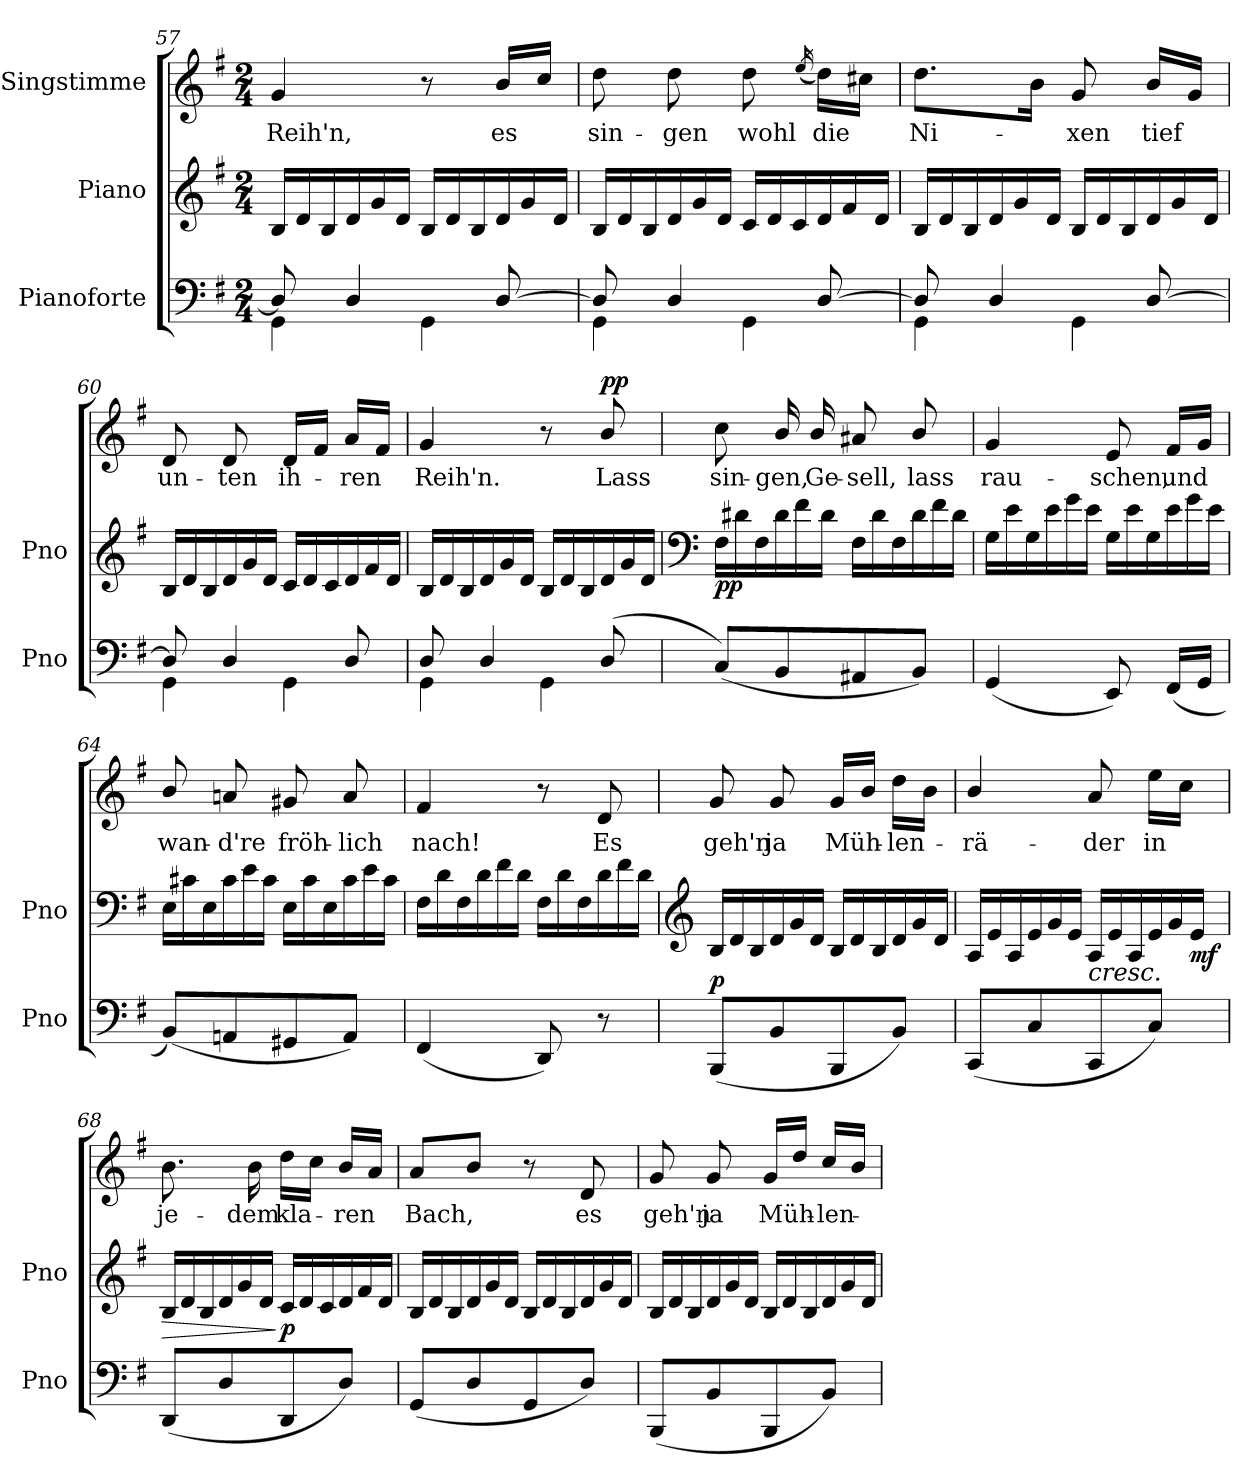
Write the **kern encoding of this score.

**kern	**dynam	**kern	**dynam	**kern	**text	**dynam
*part3	*part3	*part2	*part2	*part1	*part1	*part1
*staff3	*staff3	*staff2	*staff2	*staff1	*staff1	*staff1
*I"Pianoforte	*	*I"Piano	*	*I"Singstimme	*	*
*I'Pno	*	*I'Pno	*	*	*	*
!!LO:LB:g=z
*clefF4	*	*clefG2	*	*clefG2	*	*
*k[f#]	*	*k[f#]	*	*k[f#]	*	*
*M2/4	*	*M2/4	*	*M2/4	*	*
=57	=57	=57	=57	=57	=57	=57
*^	*	*	*	*	*	*
*	*	*	*Xtuplet	*	*	*	*
!	!	!	!	!	!	!LO:LY:b	!
8D/]	4GG\	.	24B/LL	.	4g/	Reih'n,	.
.	.	.	24d/	.	.	.	.
.	.	.	24B/	.	.	.	.
4D/	.	.	24d/	.	.	.	.
.	.	.	24g/	.	.	.	.
.	.	.	24d/JJ	.	.	.	.
.	4GG\	.	24B/LL	.	8r	.	.
.	.	.	24d/	.	.	.	.
.	.	.	24B/	.	.	.	.
!	!	!	!	!	!	!LO:LY:b	!
[8D/	.	.	24d/	.	16b/LL	es	.
.	.	.	24g/	.	.	.	.
.	.	.	.	.	16cc/JJ	.	.
.	.	.	24d/JJ	.	.	.	.
=58	=58	=58	=58	=58	=58	=58	=58
!	!	!	!	!	!	!LO:LY:b	!
8D/]	4GG\	.	24B/LL	.	8dd\	sin-	.
.	.	.	24d/	.	.	.	.
.	.	.	24B/	.	.	.	.
!	!	!	!	!	!	!LO:LY:b	!
4D/	.	.	24d/	.	8dd\	-gen	.
.	.	.	24g/	.	.	.	.
.	.	.	24d/JJ	.	.	.	.
!	!	!	!	!	!	!LO:LY:b	!
.	4GG\	.	24c/LL	.	8dd\	wohl	.
.	.	.	24d/	.	.	.	.
.	.	.	24c/	.	.	.	.
.	.	.	.	.	(<16qee/	.	.
!	!	!	!	!	!	!LO:LY:b	!
[8D/	.	.	24d/	.	16dd\LL)	die	.
.	.	.	24f#/	.	.	.	.
.	.	.	.	.	16cc#X\JJ	.	.
.	.	.	24d/JJ	.	.	.	.
=59	=59	=59	=59	=59	=59	=59	=59
!	!	!	!	!	!	!LO:LY:b	!
8D/]	4GG\	.	24B/LL	.	8.dd\L	Ni-	.
.	.	.	24d/	.	.	.	.
.	.	.	24B/	.	.	.	.
4D/	.	.	24d/	.	.	.	.
.	.	.	24g/	.	.	.	.
.	.	.	.	.	16b\Jk	.	.
.	.	.	24d/JJ	.	.	.	.
!	!	!	!	!	!	!LO:LY:b	!
.	4GG\	.	24B/LL	.	8g/	-xen	.
.	.	.	24d/	.	.	.	.
.	.	.	24B/	.	.	.	.
!	!	!	!	!	!	!LO:LY:b	!
[8D/	.	.	24d/	.	16b/LL	tief	.
.	.	.	24g/	.	.	.	.
.	.	.	.	.	16g/JJ	.	.
.	.	.	24d/JJ	.	.	.	.
=60	=60	=60	=60	=60	=60	=60	=60
!	!	!	!	!	!	!LO:LY:b	!
8D/]	4GG\	.	24B/LL	.	8d/	un-	.
.	.	.	24d/	.	.	.	.
.	.	.	24B/	.	.	.	.
!	!	!	!	!	!	!LO:LY:b	!
4D/	.	.	24d/	.	8d/	-ten	.
.	.	.	24g/	.	.	.	.
.	.	.	24d/JJ	.	.	.	.
!	!	!	!	!	!	!LO:LY:b	!
.	4GG\	.	24c/LL	.	16d/LL	ih-	.
.	.	.	24d/	.	.	.	.
.	.	.	.	.	16f#/JJ	.	.
.	.	.	24c/	.	.	.	.
!	!	!	!	!	!	!LO:LY:b	!
8D/	.	.	24d/	.	16a/LL	-ren	.
.	.	.	24f#/	.	.	.	.
.	.	.	.	.	16f#/JJ	.	.
.	.	.	24d/JJ	.	.	.	.
!!LO:PB:g=z
=61	=61	=61	=61	=61	=61	=61	=61
!	!	!	!	!	!	!LO:LY:b	!
8D/	4GG\	.	24B/LL	.	4g/	Reih'n.	.
.	.	.	24d/	.	.	.	.
.	.	.	24B/	.	.	.	.
4D/	.	.	24d/	.	.	.	.
.	.	.	24g/	.	.	.	.
.	.	.	24d/JJ	.	.	.	.
.	4GG\	.	24B/LL	.	8r	.	.
.	.	.	24d/	.	.	.	.
.	.	.	24B/	.	.	.	.
!	!	!	!	!	!	!LO:LY:b	!LO:DY:a
(>8D/	.	.	24d/	.	8b/	Lass	pp
.	.	.	24g/	.	.	.	.
.	.	.	24d/JJ	.	.	.	.
*v	*v	*	*	*	*	*	*
=62	=62	=62	=62	=62	=62	=62
*	*	*clefF4	*	*	*	*
!	!	!	!LO:DY:b	!	!LO:LY:b	!
(<8C/L)	.	24F#\LL	pp	8cc\	sin-	.
.	.	24d#X\	.	.	.	.
.	.	24F#\	.	.	.	.
!	!	!	!	!	!LO:LY:b	!
8BB/	.	24d#\	.	16b/	-gen,	.
.	.	24f#\	.	.	.	.
!	!	!	!	!	!LO:LY:b	!
.	.	.	.	16b/	Ge-	.
.	.	24d#\JJ	.	.	.	.
!	!	!	!	!	!LO:LY:b	!
8AA#X/	.	24F#\LL	.	8a#X/	-sell,	.
.	.	24d#\	.	.	.	.
.	.	24F#\	.	.	.	.
!	!	!	!	!	!LO:LY:b	!
8BB/J)	.	24d#\	.	8b/	lass	.
.	.	24f#\	.	.	.	.
.	.	24d#\JJ	.	.	.	.
=63	=63	=63	=63	=63	=63	=63
!	!	!	!	!	!LO:LY:b	!
(<4GG/	.	24G\LL	.	4g/	rau-	.
.	.	24e\	.	.	.	.
.	.	24G\	.	.	.	.
.	.	24e\	.	.	.	.
.	.	24g\	.	.	.	.
.	.	24e\JJ	.	.	.	.
!	!	!	!	!	!LO:LY:b	!
8EE/)	.	24G\LL	.	8e/	-schen,	.
.	.	24e\	.	.	.	.
.	.	24G\	.	.	.	.
!	!	!	!	!	!LO:LY:b	!
(<16FF#/LL	.	24e\	.	16f#/LL	und	.
.	.	24g\	.	.	.	.
16GG/JJ	.	.	.	16g/JJ	.	.
.	.	24e\JJ	.	.	.	.
=64	=64	=64	=64	=64	=64	=64
!	!	!	!	!	!LO:LY:b	!
(<8BB/L)	.	24E\LL	.	8b/	wan-	.
.	.	24c#X\	.	.	.	.
.	.	24E\	.	.	.	.
!	!	!	!	!	!LO:LY:b	!
8AAn/	.	24c#\	.	8an/	d're	.
.	.	24e\	.	.	.	.
.	.	24c#\JJ	.	.	.	.
!	!	!	!	!	!LO:LY:b	!
8GG#X/	.	24E\LL	.	8g#X/	fröh-	.
.	.	24c#\	.	.	.	.
.	.	24E\	.	.	.	.
!	!	!	!	!	!LO:LY:b	!
8AA/J)	.	24c#\	.	8a/	-lich	.
.	.	24e\	.	.	.	.
.	.	24c#\JJ	.	.	.	.
!!LO:LB:g=z
=65	=65	=65	=65	=65	=65	=65
!	!	!	!	!	!LO:LY:b	!
(<4FF#/	.	24F#\LL	.	4f#/	nach!	.
.	.	24d\	.	.	.	.
.	.	24F#\	.	.	.	.
.	.	24d\	.	.	.	.
.	.	24f#\	.	.	.	.
.	.	24d\JJ	.	.	.	.
8DD/)	.	24F#\LL	.	8r	.	.
.	.	24d\	.	.	.	.
.	.	24F#\	.	.	.	.
!	!	!	!	!	!LO:LY:b	!
8r	.	24d\	.	8d/	Es	.
.	.	24f#\	.	.	.	.
.	.	24d\JJ	.	.	.	.
=66	=66	=66	=66	=66	=66	=66
*	*	*clefG2	*	*	*	*
!	!LO:DY:a	!	!	!	!LO:LY:b	!
(<8BBB/L	p	24B/LL	.	8g/	geh'n	.
.	.	24d/	.	.	.	.
.	.	24B/	.	.	.	.
!	!	!	!	!	!LO:LY:b	!
8BB/	.	24d/	.	8g/	ja	.
.	.	24g/	.	.	.	.
.	.	24d/JJ	.	.	.	.
!	!	!	!	!	!LO:LY:b	!
8BBB/	.	24B/LL	.	16g/LL	Müh-	.
.	.	24d/	.	.	.	.
.	.	.	.	16b/JJ	.	.
.	.	24B/	.	.	.	.
!	!	!	!	!	!LO:LY:b	!
8BB/J)	.	24d/	.	16dd\LL	-len-	.
.	.	24g/	.	.	.	.
.	.	.	.	16b\JJ	.	.
.	.	24d/JJ	.	.	.	.
=67	=67	=67	=67	=67	=67	=67
!	!	!	!	!	!LO:LY:b	!
(<8CC/L	.	24A/LL	.	4b/	-rä-	.
.	.	24e/	.	.	.	.
.	.	24A/	.	.	.	.
8C/	.	24e/	.	.	.	.
.	.	24g/	.	.	.	.
.	.	24e/JJ	.	.	.	.
!	!	!	!LO:HP:b	!	!LO:LY:b	!
8CC/	.	24A/LL	<	8a/	-der	.
.	.	24e/	.	.	.	.
.	.	24A/	.	.	.	.
!	!	!	!	!	!LO:LY:b	!
8C/J)	.	24e/	.	16ee\LL	in	.
.	.	24g/	.	.	.	.
.	.	.	.	16cc\JJ	.	.
!	!	!	!LO:DY:b	!	!	!
.	.	24e/JJ	mf	.	.	.
.	.	.	[	.	.	.
=68	=68	=68	=68	=68	=68	=68
!	!	!	!LO:HP:b	!	!LO:LY:b	!
(<8DD/L	.	24B/LL	>	8.b\	je-	.
.	.	24d/	.	.	.	.
.	.	24B/	.	.	.	.
8D/	.	24d/	.	.	.	.
.	.	24g/	.	.	.	.
!	!	!	!	!	!LO:LY:b	!
.	.	.	.	16b\	-dem	.
.	.	24d/JJ	.	.	.	.
!	!	!	!LO:DY:n=1:b	!	!LO:LY:b	!
8DD/	.	24c/LL	] p	16dd\LL	kla-	.
.	.	24d/	.	.	.	.
.	.	.	.	16cc\JJ	.	.
.	.	24c/	.	.	.	.
!	!	!	!	!	!LO:LY:b	!
8D/J)	.	24d/	.	16b/LL	-ren	.
.	.	24f#/	.	.	.	.
.	.	.	.	16a/JJ	.	.
.	.	24d/JJ	.	.	.	.
!!LO:LB:g=z
=69	=69	=69	=69	=69	=69	=69
!	!	!	!	!	!LO:LY:b	!
(<8GG/L	.	24B/LL	.	8a/L	Bach,	.
.	.	24d/	.	.	.	.
.	.	24B/	.	.	.	.
8D/	.	24d/	.	8b/J	.	.
.	.	24g/	.	.	.	.
.	.	24d/JJ	.	.	.	.
8GG/	.	24B/LL	.	8r	.	.
.	.	24d/	.	.	.	.
.	.	24B/	.	.	.	.
!	!	!	!	!	!LO:LY:b	!
8D/J)	.	24d/	.	8d/	es	.
.	.	24g/	.	.	.	.
.	.	24d/JJ	.	.	.	.
=70	=70	=70	=70	=70	=70	=70
!	!	!	!	!	!LO:LY:b	!
(<8BBB/L	.	24B/LL	.	8g/	geh'n	.
.	.	24d/	.	.	.	.
.	.	24B/	.	.	.	.
!	!	!	!	!	!LO:LY:b	!
8BB/	.	24d/	.	8g/	ja	.
.	.	24g/	.	.	.	.
.	.	24d/JJ	.	.	.	.
!	!	!	!	!	!LO:LY:b	!
8BBB/	.	24B/LL	.	16g/LL	Müh-	.
.	.	24d/	.	.	.	.
.	.	.	.	16dd/JJ	.	.
.	.	24B/	.	.	.	.
!	!	!	!	!	!LO:LY:b	!
8BB/J)	.	24d/	.	16cc/LL	-len-	.
.	.	24g/	.	.	.	.
.	.	.	.	16b/JJ	.	.
.	.	24d/JJ	.	.	.	.
=	=	=	=	=	=	=
*-	*-	*-	*-	*-	*-	*-
